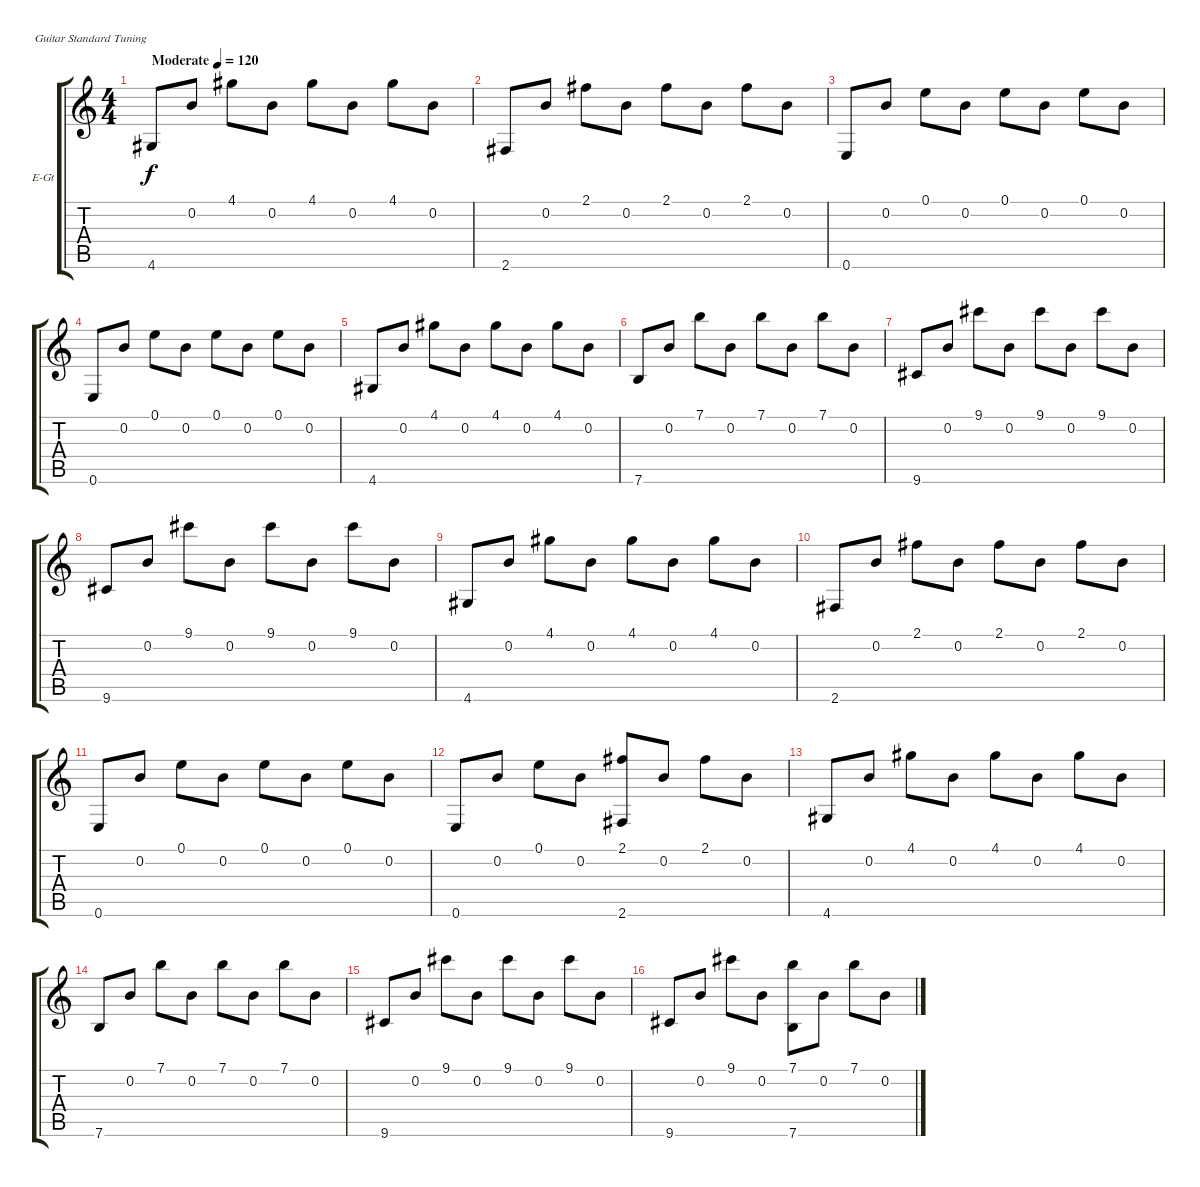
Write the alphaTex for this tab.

\bracketExtendMode groupsimilarinstruments
\firstSystemTrackNameOrientation horizontal
\otherSystemsTrackNameOrientation horizontal
\track ("Äîðîæêà 1" "E-Gt") {instrument electricguitarjazz}
\staff {score tabs}
\tuning (E4 B3 G3 D3 A2 E2)
\ts (4 4)
\beaming (8 2 2 2 2)
\tempo (120 "Moderate")
\clef g2
\ks c
4.6.8{dy f instrument electricguitarjazz} 0.2.8 4.1.8 0.2.8 4.1.8 0.2.8 4.1.8 0.2.8 |
2.6.8 0.2.8 2.1.8 0.2.8 2.1.8 0.2.8 2.1.8 0.2.8 |
0.6.8 0.2.8 0.1.8 0.2.8 0.1.8 0.2.8 0.1.8 0.2.8 |
0.6.8 0.2.8 0.1.8 0.2.8 0.1.8 0.2.8 0.1.8 0.2.8 |
4.6.8 0.2.8 4.1.8 0.2.8 4.1.8 0.2.8 4.1.8 0.2.8 |
7.6.8 0.2.8 7.1.8 0.2.8 7.1.8 0.2.8 7.1.8 0.2.8 |
9.6.8 0.2.8 9.1.8 0.2.8 9.1.8 0.2.8 9.1.8 0.2.8 |
9.6.8 0.2.8 9.1.8 0.2.8 9.1.8 0.2.8 9.1.8 0.2.8 |
4.6.8 0.2.8 4.1.8 0.2.8 4.1.8 0.2.8 4.1.8 0.2.8 |
2.6.8 0.2.8 2.1.8 0.2.8 2.1.8 0.2.8 2.1.8 0.2.8 |
0.6.8 0.2.8 0.1.8 0.2.8 0.1.8 0.2.8 0.1.8 0.2.8 |
0.6.8 0.2.8 0.1.8 0.2.8 (2.1 2.6).8 0.2.8 2.1.8 0.2.8 |
4.6.8 0.2.8 4.1.8 0.2.8 4.1.8 0.2.8 4.1.8 0.2.8 |
7.6.8 0.2.8 7.1.8 0.2.8 7.1.8 0.2.8 7.1.8 0.2.8 |
9.6.8 0.2.8 9.1.8 0.2.8 9.1.8 0.2.8 9.1.8 0.2.8 |
9.6.8 0.2.8 9.1.8 0.2.8 (7.1 7.6).8 0.2.8 7.1.8 0.2.8
